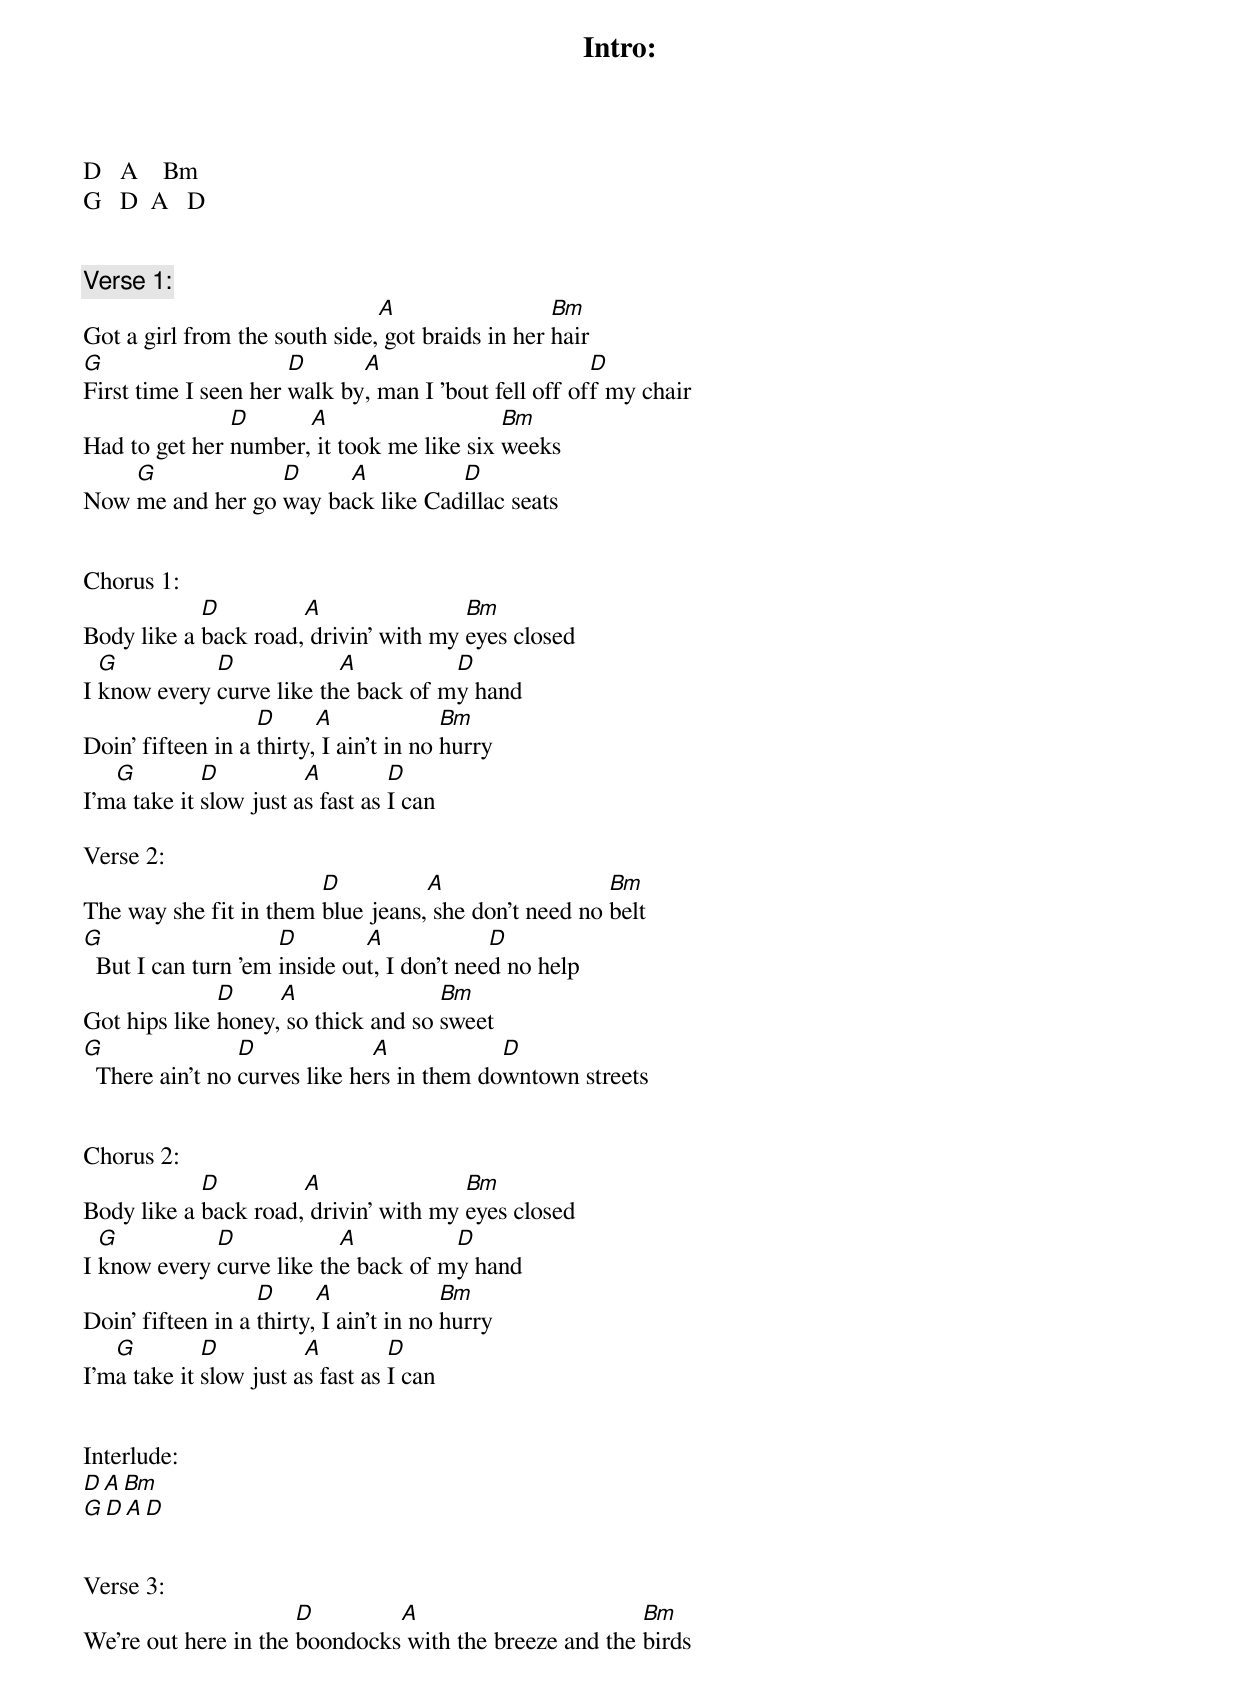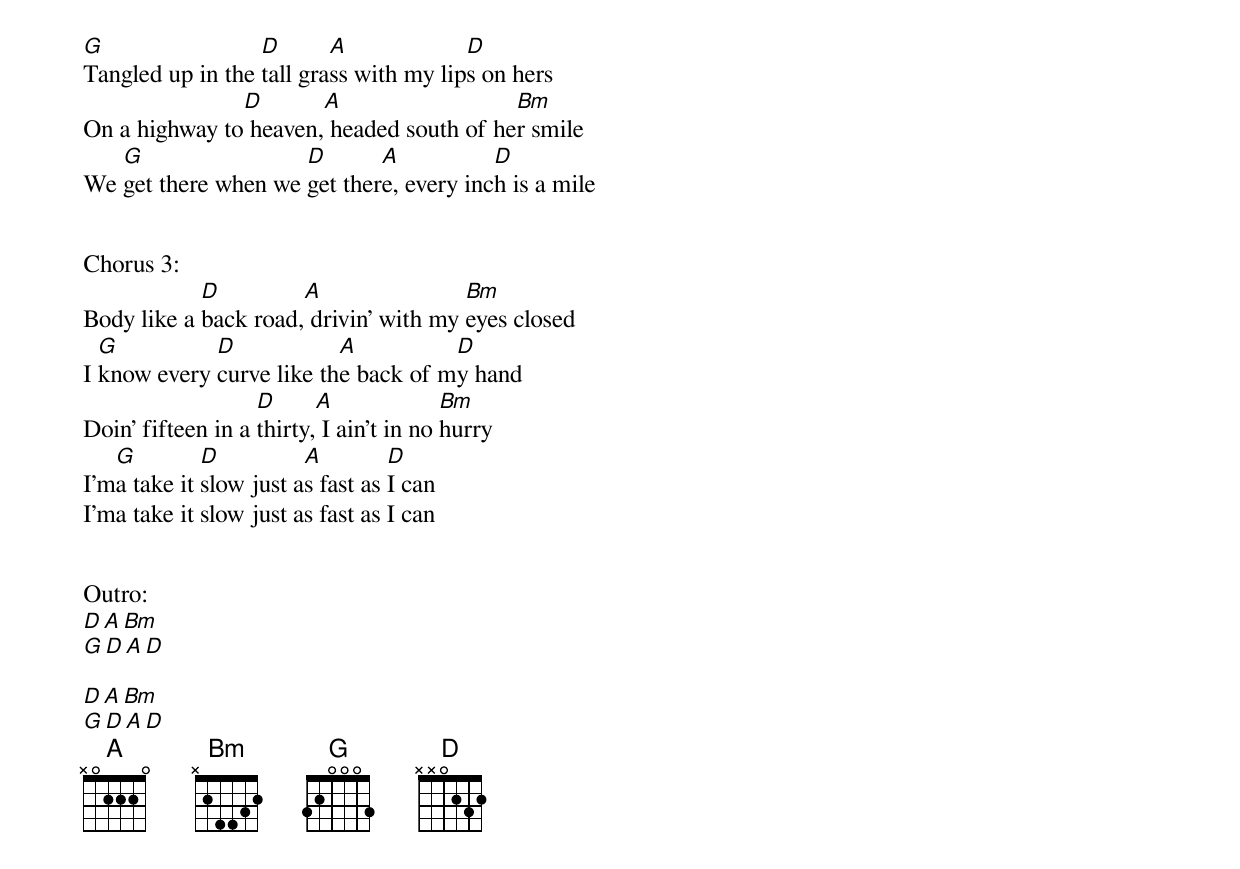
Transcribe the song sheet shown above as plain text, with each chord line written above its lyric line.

Intro:
D   A    Bm
G   D  A   D


Verse 1:
                               A                  Bm
Got a girl from the south side, got braids in her hair
G                     D      A                        D
First time I seen her walk by, man I 'bout fell off off my chair
               D      A                    Bm
Had to get her number, it took me like six weeks
    G             D     A          D
Now me and her go way back like Cadillac seats


Chorus 1:
            D         A                Bm
Body like a back road, drivin' with my eyes closed
  G          D            A          D
I know every curve like the back of my hand
                   D      A              Bm
Doin' fifteen in a thirty, I ain't in no hurry
   G         D          A         D
I'ma take it slow just as fast as I can

Verse 2:
                        D          A                  Bm
The way she fit in them blue jeans, she don't need no belt
G                    D        A             D
  But I can turn 'em inside out, I don't need no help
              D     A                Bm
Got hips like honey, so thick and so sweet
G                D             A            D
  There ain't no curves like hers in them downtown streets


Chorus 2:
            D         A                Bm
Body like a back road, drivin' with my eyes closed
  G          D            A          D
I know every curve like the back of my hand
                   D      A              Bm
Doin' fifteen in a thirty, I ain't in no hurry
   G         D          A         D
I'ma take it slow just as fast as I can


Interlude:
D   A    Bm
G   D  A   D


Verse 3:
                      D        A                        Bm
We're out here in the boondocks with the breeze and the birds
G                 D       A             D
Tangled up in the tall grass with my lips on hers
               D       A                  Bm
On a highway to heaven, headed south of her smile
   G                 D       A           D
We get there when we get there, every inch is a mile


Chorus 3:
            D         A                Bm
Body like a back road, drivin' with my eyes closed
  G          D            A          D
I know every curve like the back of my hand
                   D      A              Bm
Doin' fifteen in a thirty, I ain't in no hurry
   G         D          A         D
I'ma take it slow just as fast as I can
I'ma take it slow just as fast as I can


Outro:
D   A    Bm
G   D  A   D

D   A    Bm
G   D  A   D
